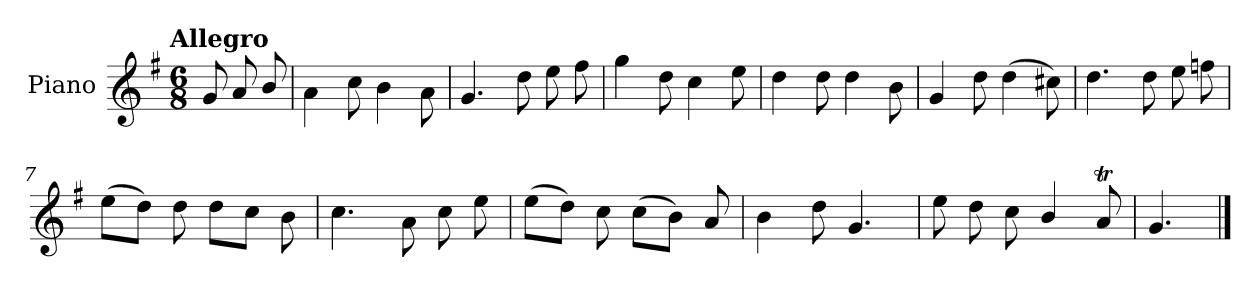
**kern
*part1
*staff1
*I"Piano
*I'Pno.
*clefG2
*k[f#]
!!LO:TX:omd:t=Allegro
*M6/8
*MM144
=
8g/
8a/
8b/
=1
4a\
8cc\
4b\
8a\
=2
4.g/
8dd\
8ee\
8ff#\
=3
4gg\
8dd\
4cc\
8ee\
!!LO:LB:g=z
=4
4dd\
8dd\
4dd\
8b\
=5
4g/
8dd\
(>4dd\
8cc#X\)
=6
4.dd\
8dd\
8ee\
8ffn\
=7
(>8ee\L
8dd\J)
8dd\
8dd\L
8cc\J
8b\
=8
4.cc\
8a\
8cc\
8ee\
!!LO:LB:g=z
=9
(>8ee\L
8dd\J)
8cc\
(>8cc\L
8b\J)
8a/
=10
4b\
8dd\
4.g/
=11
8ee\
8dd\
8cc\
4b/
8aT/
=12
4.g/
==
*-
